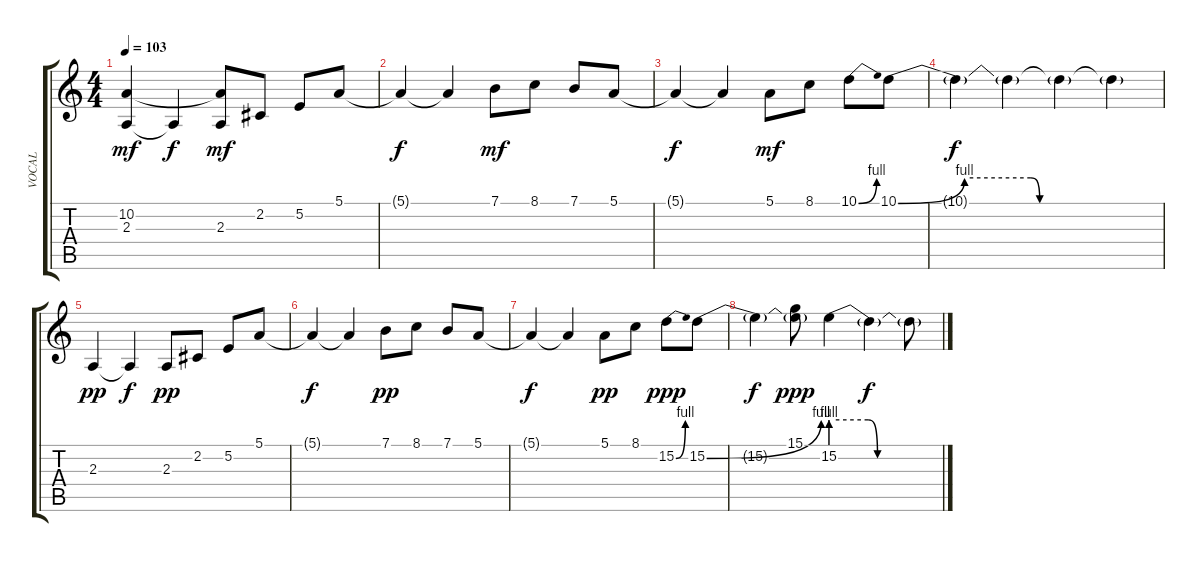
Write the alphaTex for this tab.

\track ("VOCAL" "VOCAL") {instrument violin}
\staff {score tabs}
\tuning (E4 B3 G3 D3 A2 E2) {hide}
\ts (4 4)
\tempo 103
\clef g2
\ks c
(10.2 2.3).4{dy mf} 2.3{t}.4{dy f} (10.2{t} 2.3).8{dy mf} 2.2.8 5.2.8 5.1.8 |
5.1{t}.4{dy f} 5.1{t}.4 7.1.8{dy mf} 8.1.8 7.1.8 5.1.8 |
5.1{t}.4{dy f} 5.1{t}.4 5.1.8{dy mf} 8.1.8 10.1{be (bend 0 0 60 4)}.8 10.1{be (custom 0 0 15 4 30 4 32 0 45 0 60 0)}.8 |
10.1{t}.4{dy f} 10.1{t}.4 10.1{t}.4 10.1{t}.4 |
2.3.4{dy pp} 2.3{t}.4{dy f} 2.3.8{dy pp} 2.2.8 5.2.8 5.1.8 |
5.1{t}.4{dy f} 5.1{t}.4 7.1.8{dy pp} 8.1.8 7.1.8 5.1.8 |
5.1{t}.4{dy f} 5.1{t}.4 5.1.8{dy pp} 8.1.8 15.2{be (bend 0 0 60 4)}.8{dy ppp} 15.2{be (bend 0 0 60 4)}.8 |
15.2{t}.4{dy f} (15.1 15.2{t}).8{dy ppp} 15.2{be (custom 0 4 20 4 25 0 30 0 35 0 40 0 60 0)}.4 15.2{t}.4{dy f} 15.2{t}.8
